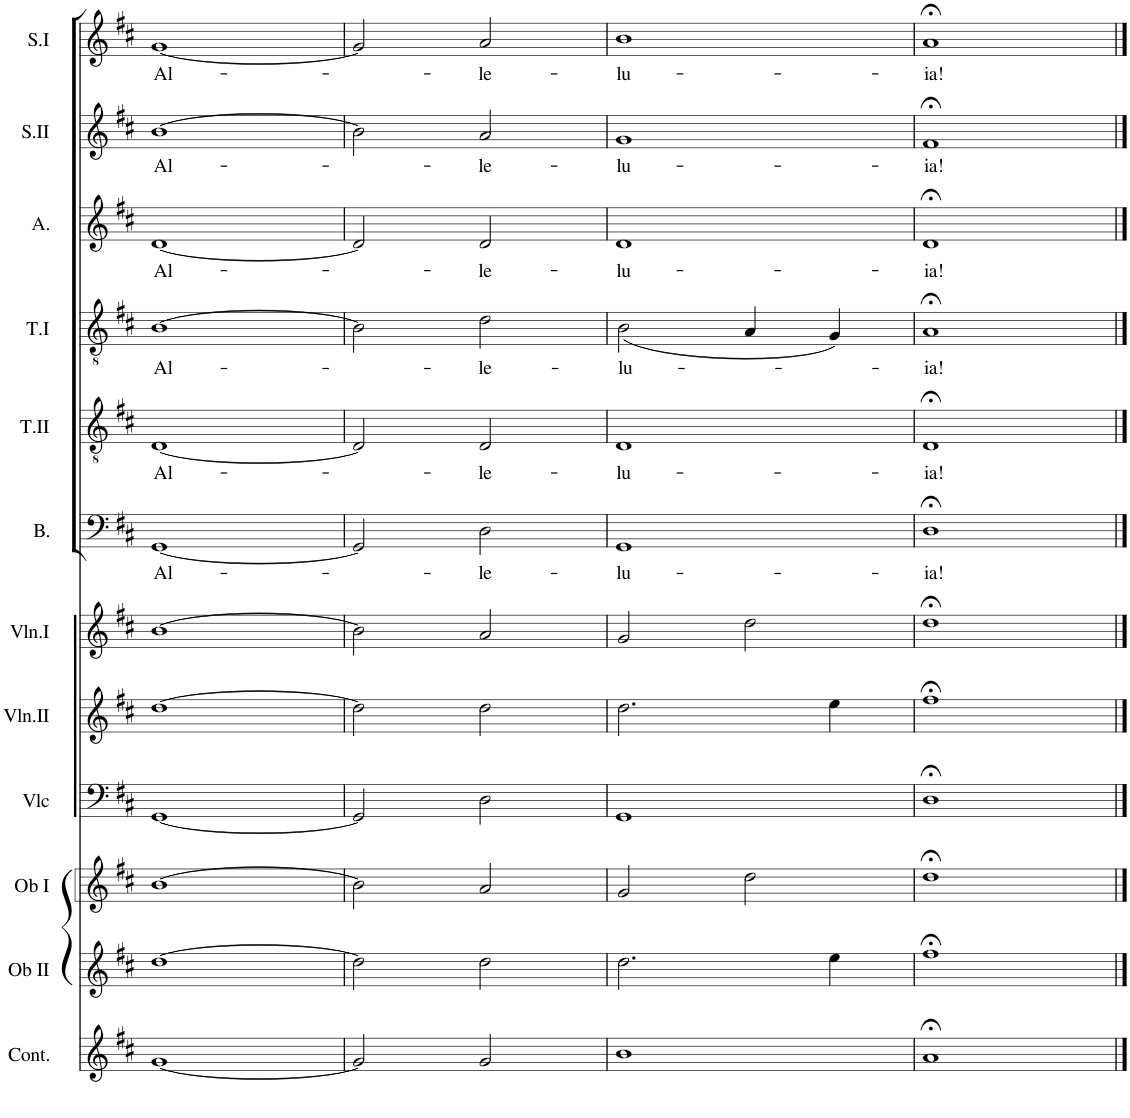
**kern	**kern	**kern	**kern	**kern	**kern	**kern	**text	**kern	**text	**kern	**text	**kern	**text	**kern	**text	**kern	**text
*part12	*part11	*part10	*part9	*part8	*part7	*part6	*part6	*part5	*part5	*part4	*part4	*part3	*part3	*part2	*part2	*part1	*part1
*staff12	*staff11	*staff10	*staff9	*staff8	*staff7	*staff6	*staff6	*staff5	*staff5	*staff4	*staff4	*staff3	*staff3	*staff2	*staff2	*staff1	*staff1
*I"Continuo	*I"Oboe II	*I"Oboe I	*I"Violoncelle	*I"Violon II	*I"Violon I	*I"Bass	*	*I"Ténor II	*	*I"Tenor	*	*I"Alto	*	*I"Soprano II	*	*I"Soprano I	*
*I'Cont.	*I'Ob II	*I'Ob I	*I'Vlc	*I'Vln.II	*I'Vln.I	*I'B.	*	*I'T.II	*	*	*	*I'A.	*	*I'S.II	*	*I'S.I	*
!!LO:PB:g=z
*clefG2	*clefG2	*clefG2	*clefF4	*clefG2	*clefG2	*clefF4	*	*clefGv2	*	*clefGv2	*	*clefG2	*	*clefG2	*	*clefG2	*
*k[f#c#]	*k[f#c#]	*k[f#c#]	*k[f#c#]	*k[f#c#]	*k[f#c#]	*k[f#c#]	*	*k[f#c#]	*	*k[f#c#]	*	*k[f#c#]	*	*k[f#c#]	*	*k[f#c#]	*
*M2/2	*M2/2	*M2/2	*M2/2	*M2/2	*M2/2	*M2/2	*	*M2/2	*	*M2/2	*	*M2/2	*	*M2/2	*	*M2/2	*
*met(c|)	*met(c|)	*met(c|)	*met(c|)	*met(c|)	*met(c|)	*met(c|)	*	*met(c|)	*	*met(c|)	*	*met(c|)	*	*met(c|)	*	*met(c|)	*
=56	=56	=56	=56	=56	=56	=56	=56	=56	=56	=56	=56	=56	=56	=56	=56	=56	=56
!	!	!	!	!	!	!	!LO:LY:b	!	!LO:LY:b	!	!LO:LY:b	!	!LO:LY:b	!	!LO:LY:b	!	!LO:LY:b
[1g	[1dd	[1b	[1GG	[1dd	[1b	[1GG	Al-	[1D	Al-	[1B	Al-	[1d	Al-	[1b	Al-	[1g	Al-
=57	=57	=57	=57	=57	=57	=57	=57	=57	=57	=57	=57	=57	=57	=57	=57	=57	=57
2g/]	2dd\]	2b\]	2GG/]	2dd\]	2b\]	2GG/]	.	2D/]	.	2B\]	.	2d/]	.	2b\]	.	2g/]	.
!	!	!	!	!	!	!	!LO:LY:b	!	!LO:LY:b	!	!LO:LY:b	!	!LO:LY:b	!	!LO:LY:b	!	!LO:LY:b
2g/	2dd\	2a/	2D\	2dd\	2a/	2D\	-le-	2D/	-le-	2d\	-le-	2d/	-le-	2a/	-le-	2a/	-le-
=58	=58	=58	=58	=58	=58	=58	=58	=58	=58	=58	=58	=58	=58	=58	=58	=58	=58
!	!	!	!	!	!	!	!LO:LY:b	!	!LO:LY:b	!	!LO:LY:b	!	!LO:LY:b	!	!LO:LY:b	!	!LO:LY:b
1b	2.dd\	2g/	1GG	2.dd\	2g/	1GG	-lu-	1D	-lu-	(<2B\	-lu-	1d	-lu-	1g	-lu-	1b	-lu-
.	.	2dd\	.	.	2dd\	.	.	.	.	4A/	.	.	.	.	.	.	.
.	4ee\	.	.	4ee\	.	.	.	.	.	4G/)	.	.	.	.	.	.	.
=59	=59	=59	=59	=59	=59	=59	=59	=59	=59	=59	=59	=59	=59	=59	=59	=59	=59
!	!	!	!	!	!	!	!LO:LY:b	!	!LO:LY:b	!	!LO:LY:b	!	!LO:LY:b	!	!LO:LY:b	!	!LO:LY:b
1a;<	1ff#;<	1dd;<	1D;<	1ff#;<	1dd;<	1D;<	-ia!	1D;<	-ia!	1A;<	-ia!	1d;<	-ia!	1f#;<	-ia!	1a;<	-ia!
==	==	==	==	==	==	==	==	==	==	==	==	==	==	==	==	==	==
*-	*-	*-	*-	*-	*-	*-	*-	*-	*-	*-	*-	*-	*-	*-	*-	*-	*-
